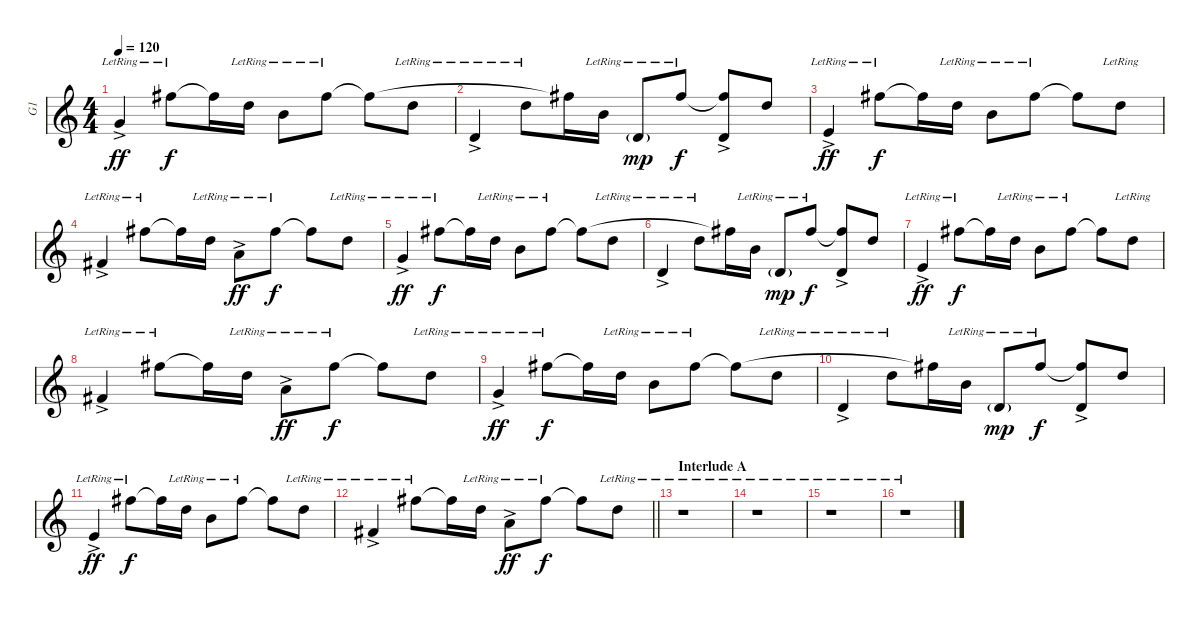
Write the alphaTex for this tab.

\track ("     G1" "     G1") {instrument electricguitarjazz}
\staff {score}
\tuning (E4 B3 G3 D3 A2 E2) {hide}
\ts (4 4)
\tempo 120
\clef g2
\ks c
5.4{ac lr}.4{dy ff} 2.1{lr}.8{dy f} 2.1{t}.16 3.2{lr}.16 4.3{lr}.8 2.1{lr}.8 2.1{t}.8 3.2{lr}.8 |
5.5{ac lr}.4 3.2{lr}.8 2.1{t}.16 4.3{lr}.16 5.5{g lr}.8{dy mp} 2.1{lr}.8{dy f} (2.1{t} 5.5{ac}).8 3.2.8 |
2.4{ac lr}.4{dy ff} 2.1{lr}.8{dy f} 2.1{t}.16 3.2{lr}.16 4.3{lr}.8 2.1{lr}.8 2.1{t}.8 3.2{lr}.8 |
4.4{ac lr}.4 2.1{lr}.8 2.1{t}.16 3.2{lr}.16 2.3{ac lr}.8{dy ff} 2.1{lr}.8{dy f} 2.1{t}.8 3.2{lr}.8 |
5.4{ac lr}.4{dy ff} 2.1{lr}.8{dy f} 2.1{t}.16 3.2{lr}.16 4.3{lr}.8 2.1{lr}.8 2.1{t}.8 3.2{lr}.8 |
5.5{ac lr}.4 3.2{lr}.8 2.1{t}.16 4.3{lr}.16 5.5{g lr}.8{dy mp} 2.1{lr}.8{dy f} (2.1{t} 5.5{ac}).8 3.2.8 |
2.4{ac lr}.4{dy ff} 2.1{lr}.8{dy f} 2.1{t}.16 3.2{lr}.16 4.3{lr}.8 2.1{lr}.8 2.1{t}.8 3.2{lr}.8 |
4.4{ac lr}.4 2.1{lr}.8 2.1{t}.16 3.2{lr}.16 2.3{ac lr}.8{dy ff} 2.1{lr}.8{dy f} 2.1{t}.8 3.2{lr}.8 |
5.4{ac lr}.4{dy ff} 2.1{lr}.8{dy f} 2.1{t}.16 3.2{lr}.16 4.3{lr}.8 2.1{lr}.8 2.1{t}.8 3.2{lr}.8 |
5.5{ac lr}.4 3.2{lr}.8 2.1{t}.16 4.3{lr}.16 5.5{g lr}.8{dy mp} 2.1{lr}.8{dy f} (2.1{t} 5.5{ac}).8 3.2.8 |
2.4{ac lr}.4{dy ff} 2.1{lr}.8{dy f} 2.1{t}.16 3.2{lr}.16 4.3{lr}.8 2.1{lr}.8 2.1{t}.8 3.2{lr}.8 |
\barLineRight lightlight
4.4{ac lr}.4 2.1{lr}.8 2.1{t}.16 3.2{lr}.16 2.3{ac lr}.8{dy ff} 2.1{lr}.8{dy f} 2.1{t}.8 3.2{lr}.8 |
\section ("" "Interlude A")
r.1 |
r.1 |
r.1 |
r.1
